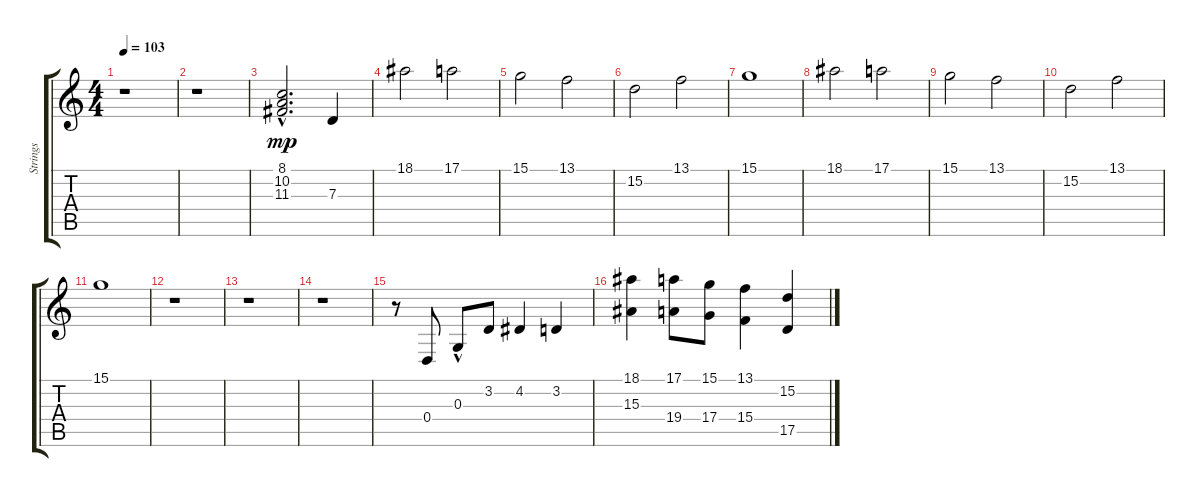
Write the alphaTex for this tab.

\track ("Strings" "Strings") {instrument stringensemble2}
\staff {score tabs}
\tuning (E4 B3 G3 D3 A2 E2) {hide}
\ts (4 4)
\tempo 103
\clef g2
\ks c
r.1{dy mp} |
r.1 |
(8.1{hac} 10.2{hac} 11.3{hac}).2{d} 7.3.4 |
18.1.2 17.1.2 |
15.1.2 13.1.2 |
15.2.2 13.1.2 |
15.1.1 |
18.1.2 17.1.2 |
15.1.2 13.1.2 |
15.2.2 13.1.2 |
15.1.1 |
r.1 |
r.1 |
r.1 |
r.8 0.4.8 0.3{hac}.8 3.2.8 4.2.4 3.2.4 |
(18.1 15.3).4 (17.1 19.4).8 (15.1 17.4).8 (13.1 15.4).4 (15.2 17.5).4
